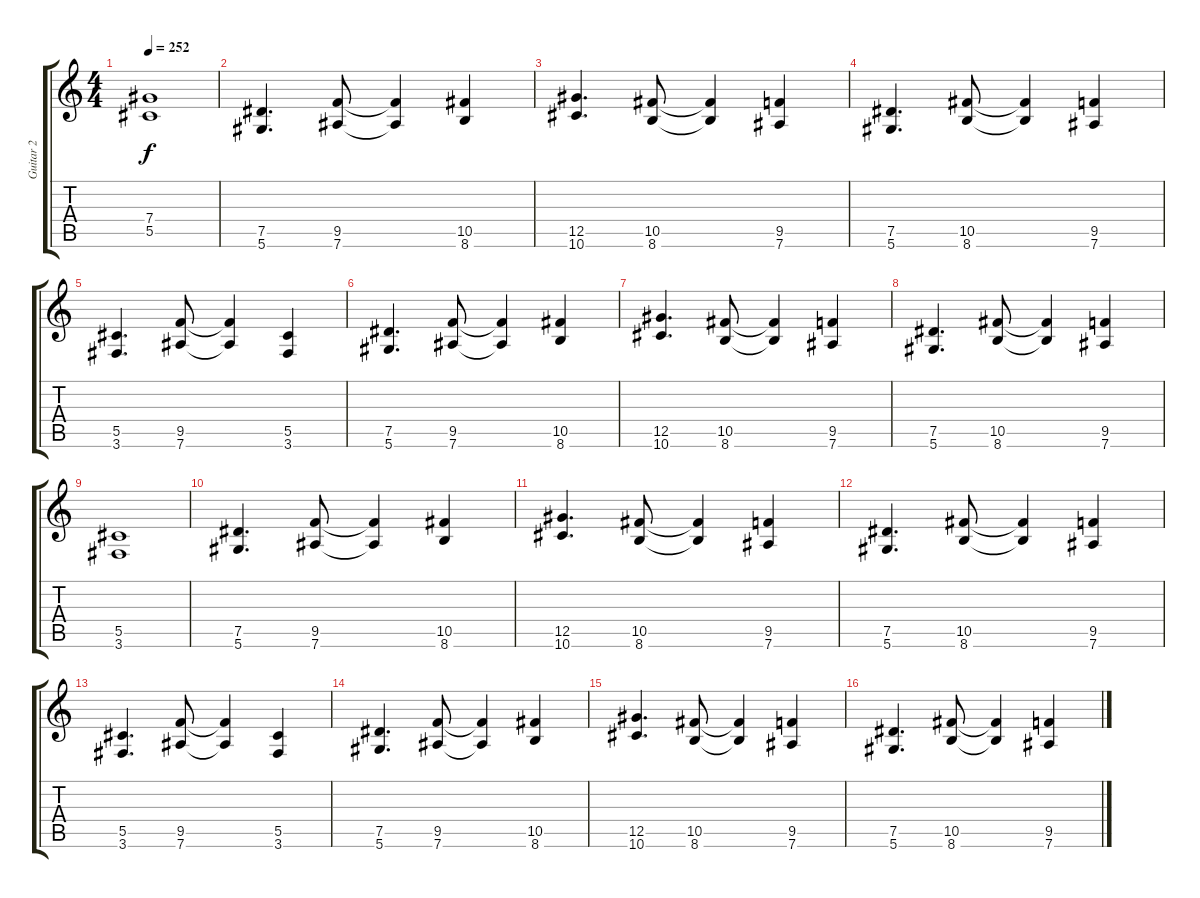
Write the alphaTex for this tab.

\track ("Guitar 2" "Guitar 2") {instrument distortionguitar}
\staff {score tabs}
\tuning (Eb4 Bb3 Gb3 Db3 Ab2 Eb2) {hide}
\ts (4 4)
\tempo 252
\clef g2
\ks c
(7.4 5.5).1{dy f} |
(7.5 5.6).4{d} (9.5 7.6).8 (9.5{t} 7.6{t}).4 (10.5 8.6).4 |
(12.5 10.6).4{d} (10.5 8.6).8 (10.5{t} 8.6{t}).4 (9.5 7.6).4 |
(7.5 5.6).4{d} (10.5 8.6).8 (10.5{t} 8.6{t}).4 (9.5 7.6).4 |
(5.5 3.6).4{d} (9.5 7.6).8 (9.5{t} 7.6{t}).4 (5.5 3.6).4 |
(7.5 5.6).4{d} (9.5 7.6).8 (9.5{t} 7.6{t}).4 (10.5 8.6).4 |
(12.5 10.6).4{d} (10.5 8.6).8 (10.5{t} 8.6{t}).4 (9.5 7.6).4 |
(7.5 5.6).4{d} (10.5 8.6).8 (10.5{t} 8.6{t}).4 (9.5 7.6).4 |
(5.5 3.6).1 |
(7.5 5.6).4{d} (9.5 7.6).8 (9.5{t} 7.6{t}).4 (10.5 8.6).4 |
(12.5 10.6).4{d} (10.5 8.6).8 (10.5{t} 8.6{t}).4 (9.5 7.6).4 |
(7.5 5.6).4{d} (10.5 8.6).8 (10.5{t} 8.6{t}).4 (9.5 7.6).4 |
(5.5 3.6).4{d} (9.5 7.6).8 (9.5{t} 7.6{t}).4 (5.5 3.6).4 |
(7.5 5.6).4{d} (9.5 7.6).8 (9.5{t} 7.6{t}).4 (10.5 8.6).4 |
(12.5 10.6).4{d} (10.5 8.6).8 (10.5{t} 8.6{t}).4 (9.5 7.6).4 |
(7.5 5.6).4{d} (10.5 8.6).8 (10.5{t} 8.6{t}).4 (9.5 7.6).4
